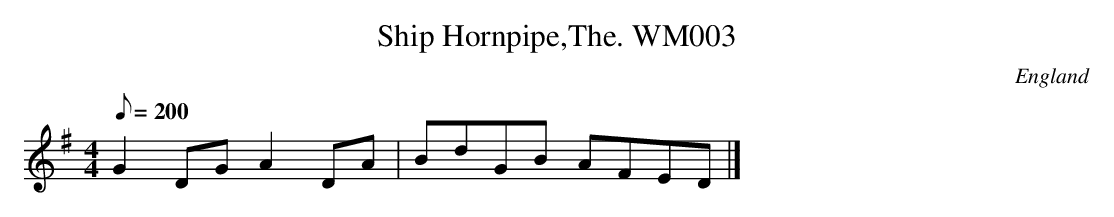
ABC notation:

X:1
T:Ship Hornpipe,The. WM003
M:4/4
L:1/8
Q:200
O:England
K:G
G2DGA2DA|BdGB AFED|]
